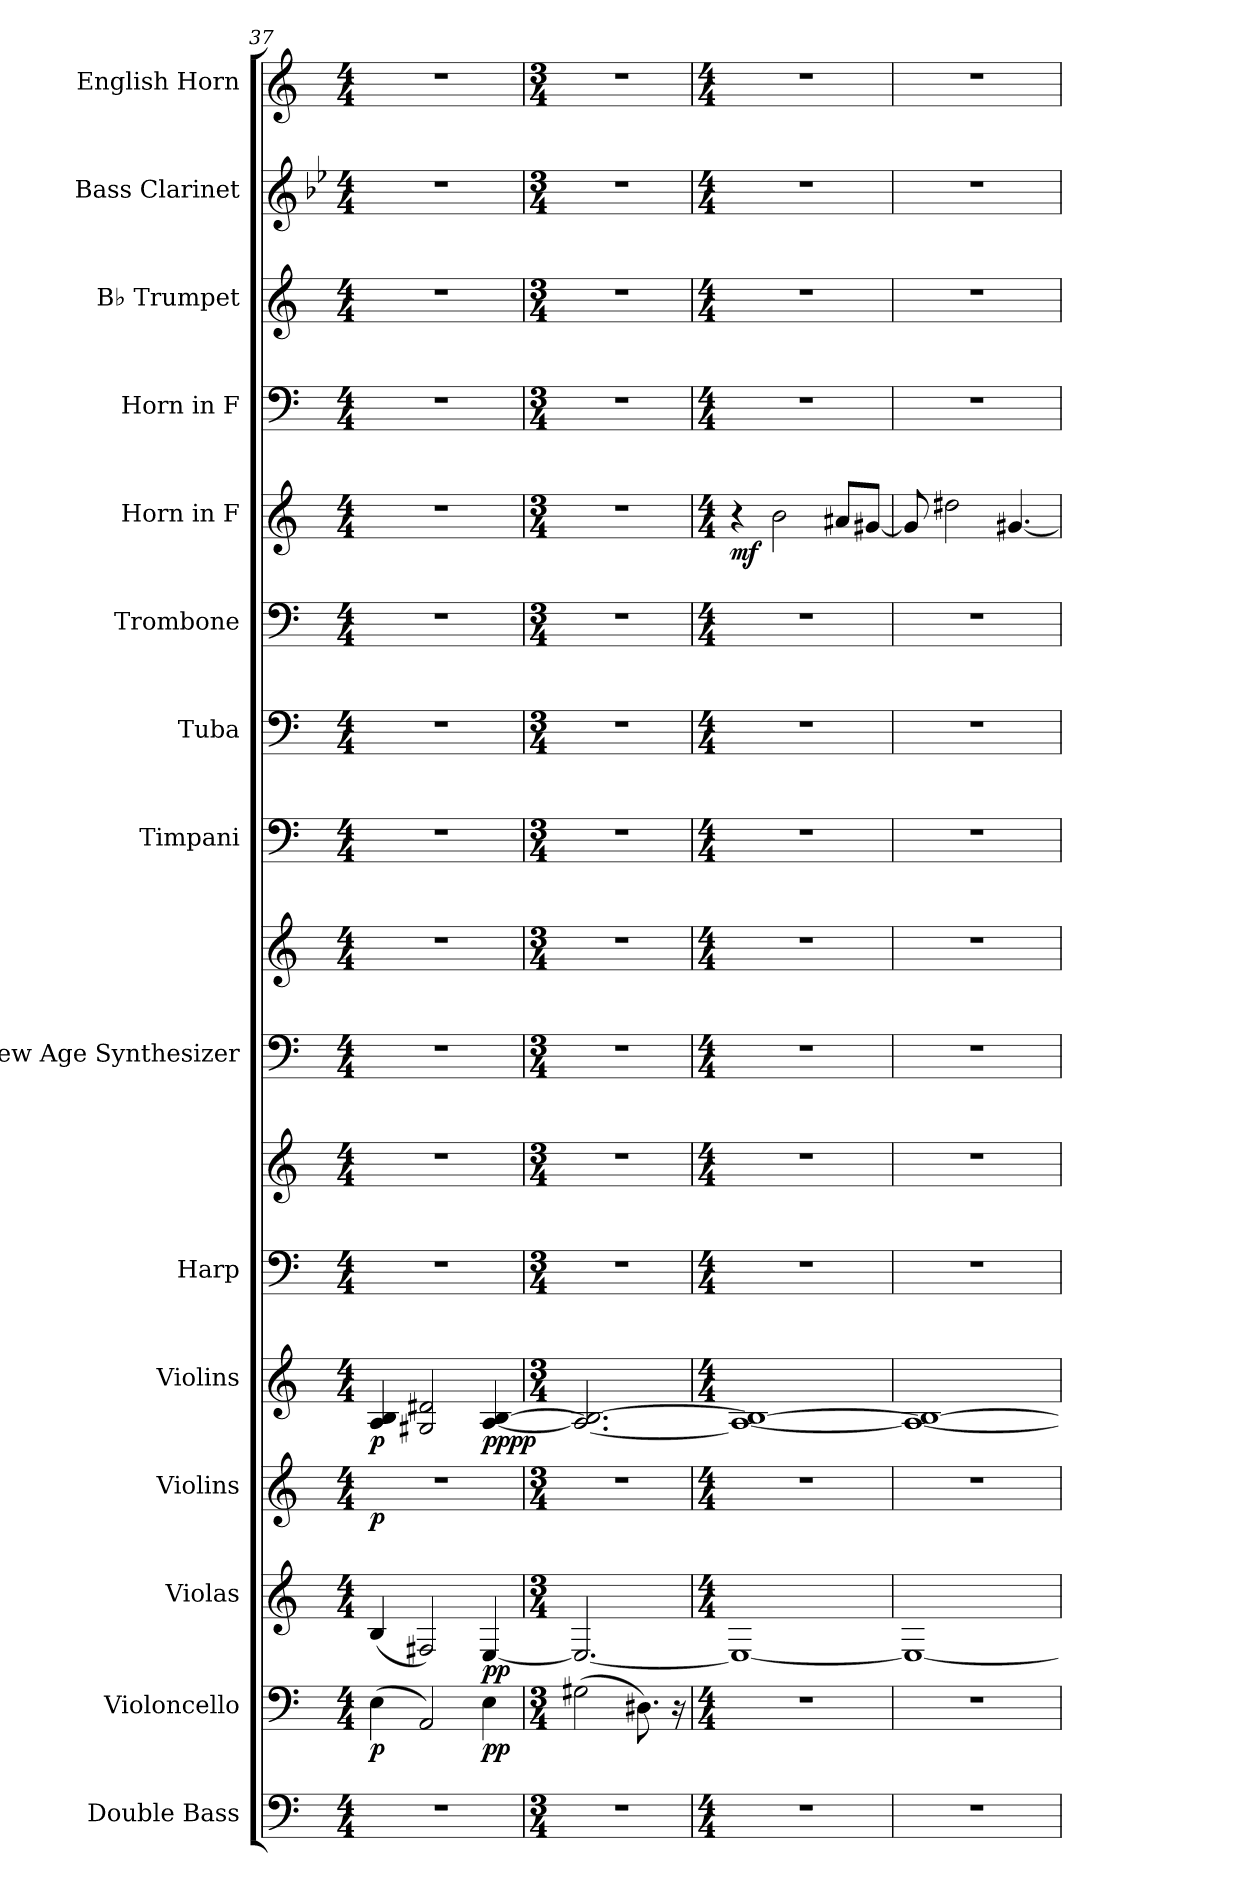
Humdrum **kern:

**kern	**kern	**dynam	**kern	**dynam	**kern	**dynam	**kern	**dynam	**kern	**kern	**kern	**kern	**kern	**kern	**kern	**kern	**dynam	**kern	**kern	**kern	**kern
*part15	*part14	*part14	*part13	*part13	*part12	*part12	*part11	*part11	*part10	*part10	*part9	*part9	*part8	*part7	*part6	*part5	*part5	*part4	*part3	*part2	*part1
*staff17	*staff16	*staff16	*staff15	*staff15	*staff14	*staff14	*staff13	*staff13	*staff12	*staff11	*staff10	*staff9	*staff8	*staff7	*staff6	*staff5	*staff5	*staff4	*staff3	*staff2	*staff1
*I"Double Bass	*I"Violoncello	*	*I"Violas	*	*I"Violins	*	*I"Violins	*	*I"Harp	*	*I"New Age Synthesizer	*	*I"Timpani	*I"Tuba	*I"Trombone	*I"Horn in F	*	*I"Horn in F	*I"B♭ Trumpet	*I"Bass Clarinet	*I"English Horn
*I'Db.	*I'Vc.	*	*I'Vlas.	*	*I'Vlns.	*	*I'Vlns.	*	*I'Hrp.	*	*I'Synth.	*	*I'Timp.	*I'Tba.	*I'Tbn.	*	*	*	*I'B♭ Tpt.	*I'B. Cl.	*I'E. Hn.
*clefF4	*clefF4	*	*clefG2	*	*clefG2	*	*clefG2	*	*clefF4	*clefG2	*clefF4	*clefG2	*clefF4	*clefF4	*clefF4	*clefG2	*	*clefF4	*clefG2	*clefG2	*clefG2
*ITrd7c12	*	*	*	*	*	*	*	*	*	*	*	*	*	*	*	*ITrd4c7	*	*ITrd4c7	*ITrd1c2	*ITrd8c14	*ITrd4c7
*k[]	*k[]	*	*k[]	*	*k[]	*	*k[]	*	*k[]	*k[]	*k[]	*k[]	*k[]	*k[]	*k[]	*k[b-]	*	*k[b-]	*k[b-e-]	*k[b-e-]	*k[b-]
*M4/4	*M4/4	*	*M4/4	*	*M4/4	*	*M4/4	*	*M4/4	*M4/4	*M4/4	*M4/4	*M4/4	*M4/4	*M4/4	*M4/4	*	*M4/4	*M4/4	*M4/4	*M4/4
=37	=37	=37	=37	=37	=37	=37	=37	=37	=37	=37	=37	=37	=37	=37	=37	=37	=37	=37	=37	=37	=37
!	!	!LO:DY:b	!	!	!	!LO:DY:b	!	!LO:DY:b	!	!	!	!	!	!	!	!	!	!	!	!	!
1r	(4E\	p	(4B/	.	1r	p	4A/ 4B/	p	1r	1r	1r	1r	1r	1r	1r	1r	.	1r	1r	1r	1r
.	2AA/)	.	2F#X/)	.	.	.	2G#X/ 2d#X/	.	.	.	.	.	.	.	.	.	.	.	.	.	.
!	!	!LO:DY:b	!	!LO:DY:b	!	!	!	!LO:DY:b	!	!	!	!	!	!	!	!	!	!	!	!	!
!	!	!	!	!	!	!	!	!LO:DY:n=1:b	!	!	!	!	!	!	!	!	!	!	!	!	!
.	4E\	pp	[4E/	pp	.	.	[4A/ [4B/	pp pp	.	.	.	.	.	.	.	.	.	.	.	.	.
=38	=38	=38	=38	=38	=38	=38	=38	=38	=38	=38	=38	=38	=38	=38	=38	=38	=38	=38	=38	=38	=38
*M3/4	*M3/4	*	*M3/4	*	*M3/4	*	*M3/4	*	*M3/4	*M3/4	*M3/4	*M3/4	*M3/4	*M3/4	*M3/4	*M3/4	*	*M3/4	*M3/4	*M3/4	*M3/4
2.r	(2G#X\	.	2.E/_	.	2.r	.	2.A/_ 2.B/_	.	2.r	2.r	2.r	2.r	2.r	2.r	2.r	2.r	.	2.r	2.r	2.r	2.r
.	8.D#X\)	.	.	.	.	.	.	.	.	.	.	.	.	.	.	.	.	.	.	.	.
.	16r	.	.	.	.	.	.	.	.	.	.	.	.	.	.	.	.	.	.	.	.
=39	=39	=39	=39	=39	=39	=39	=39	=39	=39	=39	=39	=39	=39	=39	=39	=39	=39	=39	=39	=39	=39
*M4/4	*M4/4	*	*M4/4	*	*M4/4	*	*M4/4	*	*M4/4	*M4/4	*M4/4	*M4/4	*M4/4	*M4/4	*M4/4	*M4/4	*	*M4/4	*M4/4	*M4/4	*M4/4
!	!	!	!	!	!	!	!	!	!	!	!	!	!	!	!	!	!LO:DY:b	!	!	!	!
1r	1r	.	1E_	.	1r	.	1A_ 1B_	.	1r	1r	1r	1r	1r	1r	1r	4r	mf	1r	1r	1r	1r
.	.	.	.	.	.	.	.	.	.	.	.	.	.	.	.	2e\	.	.	.	.	.
.	.	.	.	.	.	.	.	.	.	.	.	.	.	.	.	8d#X/L	.	.	.	.	.
.	.	.	.	.	.	.	.	.	.	.	.	.	.	.	.	[8c#X/J	.	.	.	.	.
=40	=40	=40	=40	=40	=40	=40	=40	=40	=40	=40	=40	=40	=40	=40	=40	=40	=40	=40	=40	=40	=40
1r	1r	.	1E_	.	1r	.	1A_ 1B_	.	1r	1r	1r	1r	1r	1r	1r	8c#/]	.	1r	1r	1r	1r
.	.	.	.	.	.	.	.	.	.	.	.	.	.	.	.	2g#X\	.	.	.	.	.
.	.	.	.	.	.	.	.	.	.	.	.	.	.	.	.	[4.c#X/	.	.	.	.	.
=	=	=	=	=	=	=	=	=	=	=	=	=	=	=	=	=	=	=	=	=	=
*-	*-	*-	*-	*-	*-	*-	*-	*-	*-	*-	*-	*-	*-	*-	*-	*-	*-	*-	*-	*-	*-
